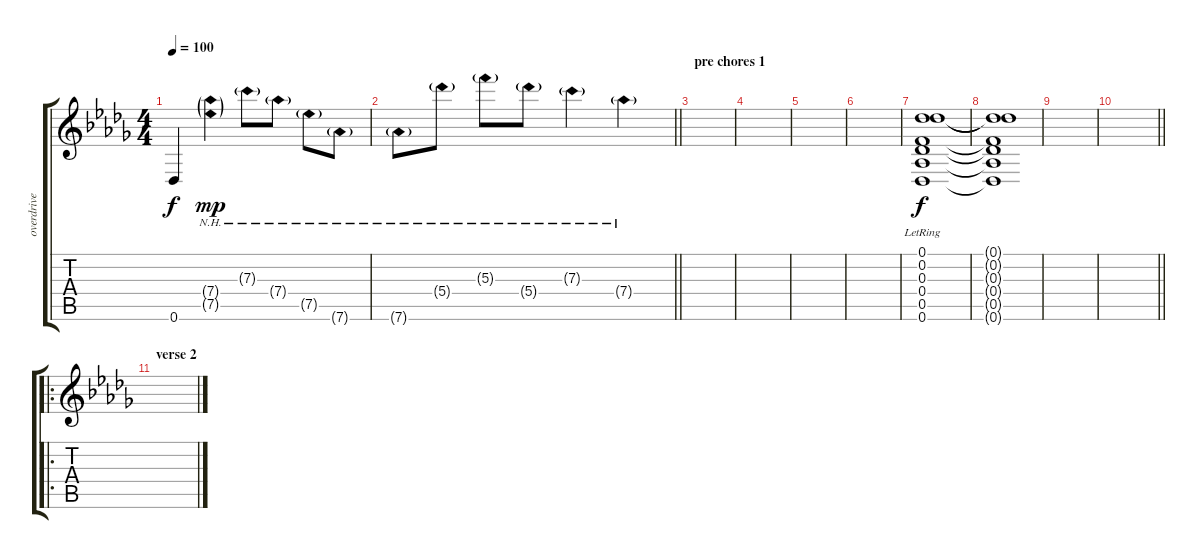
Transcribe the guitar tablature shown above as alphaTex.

\track ("overdrive guitar" "overdrive ") {instrument overdrivenguitar}
\staff {score tabs}
\tuning (Db4 Db4 F3 Db3 Ab2 Db2) {hide}
\ts (4 4)
\tempo 100
\clef g2
\ks db
0.6.4{dy f} (7.4{nh g} 7.5{nh g}).4{dy mp} 7.3{nh g}.8 7.4{nh g}.8 7.5{nh g}.8 7.6{nh g}.8 |
\barLineRight lightlight
7.6{nh g}.8 5.4{nh g}.8 5.3{nh g}.8 5.4{nh g}.8 7.3{nh g}.4 7.4{nh g}.4 |
\section ("" "pre chores 1")
|
|
|
|
(0.1{lr} 0.2{lr} 0.3{lr} 0.4{lr} 0.5{lr} 0.6{lr}).1{dy f} |
(0.1{t} 0.2{t} 0.3{t} 0.4{t} 0.5{t} 0.6{t}).1 |
|
\barLineRight lightlight
|
\ro
\section ("" "verse 2")
